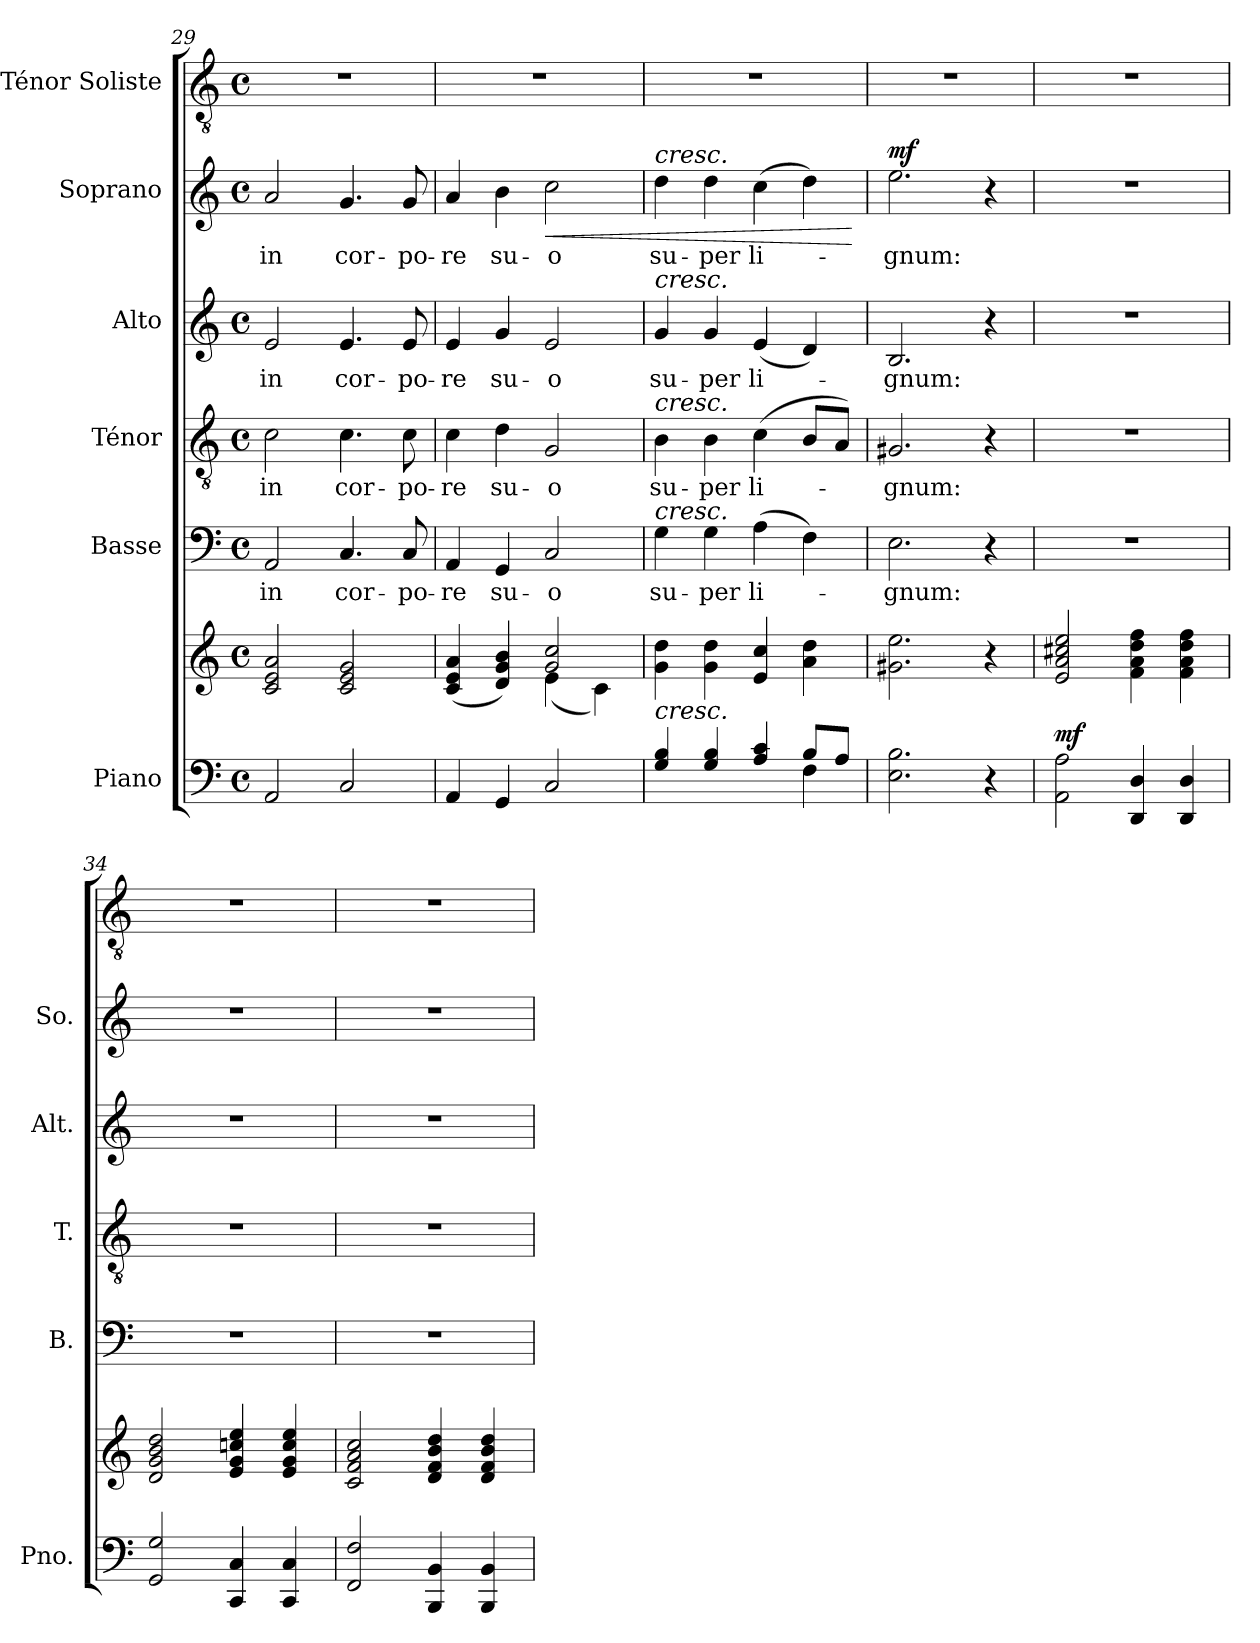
**kern	**kern	**dynam	**kern	**text	**kern	**text	**kern	**text	**kern	**text	**dynam	**kern
*part6	*part6	*part6	*part5	*part5	*part4	*part4	*part3	*part3	*part2	*part2	*part2	*part1
*staff7	*staff6	*staff6/7	*staff5	*staff5	*staff4	*staff4	*staff3	*staff3	*staff2	*staff2	*staff2	*staff1
*I"Piano	*	*	*I"Basse	*	*I"Ténor	*	*I"Alto	*	*I"Soprano	*	*	*I"Ténor Soliste
*I'Pno.	*	*	*I'B.	*	*I'T.	*	*I'Alt.	*	*I'So.	*	*	*
*clefF4	*clefG2	*	*clefF4	*	*clefGv2	*	*clefG2	*	*clefG2	*	*	*clefGv2
*k[]	*k[]	*	*k[]	*	*k[]	*	*k[]	*	*k[]	*	*	*k[]
*M4/4	*M4/4	*	*M4/4	*	*M4/4	*	*M4/4	*	*M4/4	*	*	*M4/4
*met(c)	*met(c)	*	*met(c)	*	*met(c)	*	*met(c)	*	*met(c)	*	*	*met(c)
=29	=29	=29	=29	=29	=29	=29	=29	=29	=29	=29	=29	=29
!	!	!	!	!LO:LY:b	!	!LO:LY:b	!	!LO:LY:b	!	!LO:LY:b	!	!
2AA/	2c/ 2e/ 2a/	.	2AA/	in	2c\	in	2e/	in	2a/	in	.	1r
!	!	!	!	!LO:LY:b	!	!LO:LY:b	!	!LO:LY:b	!	!LO:LY:b	!	!
2C/	2c/ 2e/ 2g/	.	4.C/	cor-	4.c\	cor-	4.e/	cor-	4.g/	cor-	.	.
!	!	!	!	!LO:LY:b	!	!LO:LY:b	!	!LO:LY:b	!	!LO:LY:b	!	!
.	.	.	8C/	-po-	8c\	-po-	8e/	-po-	8g/	-po-	.	.
!!LO:PB:g=z
=30	=30	=30	=30	=30	=30	=30	=30	=30	=30	=30	=30	=30
*	*^	*	*	*	*	*	*	*	*	*	*	*
!	!	!	!	!	!LO:LY:b	!	!LO:LY:b	!	!LO:LY:b	!	!LO:LY:b	!	!
4AA/	(4c/ 4e/ 4a/	2ryy	.	4AA/	-re	4c\	-re	4e/	-re	4a/	-re	.	1r
!	!	!	!	!	!LO:LY:b	!	!LO:LY:b	!	!LO:LY:b	!	!LO:LY:b	!	!
4GG/	4d/ 4g/ 4b/)	.	.	4GG/	su-	4d\	su-	4g/	su-	4b\	su-	.	.
!	!	!	!	!	!LO:LY:b	!	!LO:LY:b	!	!LO:LY:b	!	!LO:LY:b	!LO:HP:b	!
2C/	2g/ 2cc/	(4e\	.	2C/	-o	2G/	-o	2e/	-o	2cc\	-o	<	.
.	.	4c\)	.	.	.	.	.	.	.	.	.	.	.
=31	=31	=31	=31	=31	=31	=31	=31	=31	=31	=31	=31	=31	=31
*^	*	*	*	*	*	*	*	*	*	*	*	*	*
!	!	!	!	!	!	!	!	!	!	!	!LO:TX:a:i:t=cresc.	!	!	!
!	!	!	!	!	!	!	!	!	!LO:TX:a:i:t=cresc.	!	!	!	!	!
!	!	!	!	!	!	!	!LO:TX:a:i:t=cresc.	!	!	!	!	!	!	!
!	!	!	!	!	!LO:TX:a:i:t=cresc.	!	!	!	!	!	!	!	!	!
!LO:TX:a:i:t=cresc.	!	!	!	!	!	!	!	!	!	!	!	!	!	!
!	!	!	!	!	!	!LO:LY:b	!	!LO:LY:b	!	!LO:LY:b	!	!LO:LY:b	!	!
*	*	*v	*v	*	*	*	*	*	*	*	*	*	*	*
4G/ 4B/	2.ryy	4g\ 4dd\	.	4G\	su-	4B\	su-	4g/	su-	4dd\	su-	.	1r
!	!	!	!	!	!LO:LY:b	!	!LO:LY:b	!	!LO:LY:b	!	!LO:LY:b	!	!
4G/ 4B/	.	4g\ 4dd\	.	4G\	-per	4B\	-per	4g/	-per	4dd\	-per	.	.
!	!	!	!	!	!LO:LY:b	!	!LO:LY:b	!	!LO:LY:b	!	!LO:LY:b	!	!
4A/ 4c/	.	4e/ 4cc/	.	(4A\	li-	(4c\	li-	(4e/	li-	(4cc\	li-	.	.
8B/L	4F\	4a\ 4dd\	.	4F\)	.	8B/L	.	4d/)	.	4dd\)	.	.	.
8A/J	.	.	.	.	.	8A/J)	.	.	.	.	.	.	.
*v	*v	*	*	*	*	*	*	*	*	*	*	*	*
.	.	.	.	.	.	.	.	.	.	.	[	.
=32	=32	=32	=32	=32	=32	=32	=32	=32	=32	=32	=32	=32
!	!	!	!	!LO:LY:b	!	!LO:LY:b	!	!LO:LY:b	!	!LO:LY:b	!LO:DY:b	!
2.E\ 2.B\	2.g#X\ 2.ee\	.	2.E\	-gnum:-	2.G#X/	-gnum:-	2.B/	-gnum:-	2.ee\	-gnum:-	mf	1r
4r	4r	.	4r	.	4r	.	4r	.	4r	.	.	.
=33	=33	=33	=33	=33	=33	=33	=33	=33	=33	=33	=33	=33
!	!	!LO:DY:a=2	!	!	!	!	!	!	!	!	!	!
2AA\ 2A\	2e/ 2a/ 2cc#X/ 2ee/	mf	1r	.	1r	.	1r	.	1r	.	.	1r
4DD/ 4D/	4f\ 4a\ 4dd\ 4ff\	.	.	.	.	.	.	.	.	.	.	.
4DD/ 4D/	4f\ 4a\ 4dd\ 4ff\	.	.	.	.	.	.	.	.	.	.	.
=34	=34	=34	=34	=34	=34	=34	=34	=34	=34	=34	=34	=34
2GG/ 2G/	2d/ 2g/ 2b/ 2dd/	.	1r	.	1r	.	1r	.	1r	.	.	1r
4CC/ 4C/	4e/ 4g/ 4ccn/ 4ee/	.	.	.	.	.	.	.	.	.	.	.
4CC/ 4C/	4e/ 4g/ 4cc/ 4ee/	.	.	.	.	.	.	.	.	.	.	.
=35	=35	=35	=35	=35	=35	=35	=35	=35	=35	=35	=35	=35
2FF/ 2F/	2c/ 2f/ 2a/ 2cc/	.	1r	.	1r	.	1r	.	1r	.	.	1r
4BBB/ 4BB/	4d/ 4f/ 4b/ 4dd/	.	.	.	.	.	.	.	.	.	.	.
4BBB/ 4BB/	4d/ 4f/ 4b/ 4dd/	.	.	.	.	.	.	.	.	.	.	.
=	=	=	=	=	=	=	=	=	=	=	=	=
*-	*-	*-	*-	*-	*-	*-	*-	*-	*-	*-	*-	*-
